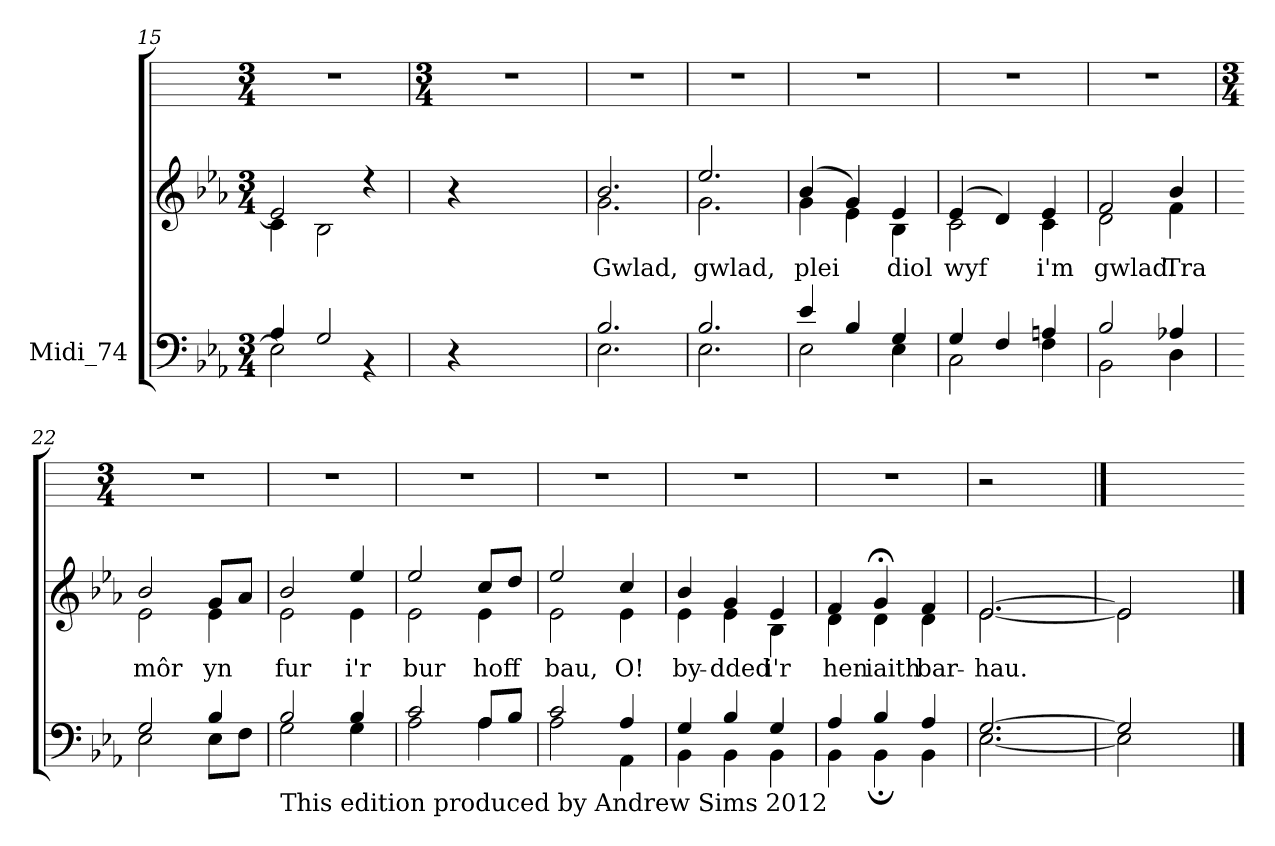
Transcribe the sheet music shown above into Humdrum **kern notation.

**kern	**kern	**text	**kern
*part3	*part2	*part2	*part1
*staff3	*staff2	*staff2	*staff1
*I"Midi_74	*	*	*
*clefF4	*clefG2	*	*
*k[b-e-a-]	*k[b-e-a-]	*	*
*E-:	*E-:	*	*
*M3/4	*M3/4	*	*M3/4
=15	=15	=15	=15
*^	*^	*	*
4A-/	2E-\]	2e-/]	4c\	.	2.r
2G/	.	.	2B-\	.	.
.	4r	4r	.	.	.
*	*	*v	*v	*	*
!!LO:LB:g=z
=16	=16	=16	=16	=16
*	*	*	*	*M3/4
4r	2ryy	4r	.	2.r
2ryy	.	2ryy	.	.
.	4ryy	.	.	.
!!LO:LB:g=z
=17	=17	=17	=17	=17
*	*	*^	*	*
!	!	!	!	!LO:LY:b	!
2.B-/	2.E-\	2.b-/	2.g\	Gwlad,	2.r
=18	=18	=18	=18	=18	=18
!	!	!	!	!LO:LY:b	!
2.B-/	2.E-\	2.ee-/	2.g\	gwlad,	2.r
=19	=19	=19	=19	=19	=19
!	!	!	!	!LO:LY:b	!
4e-/	2E-\	(>4b-/	4g\	plei	2.r
4B-/	.	4g/)	4e-\	.	.
!	!	!	!	!LO:LY:b	!
4G/	4E-\	4e-/	4B-\	diol	.
=20	=20	=20	=20	=20	=20
!	!	!	!	!LO:LY:b	!
4G/	2C\	(>4e-/	2c\	wyf	2.r
4F/	.	4d/)	.	.	.
!	!	!	!	!LO:LY:b	!
4An/	4F\	4e-/	4c\	i'm	.
=21	=21	=21	=21	=21	=21
!	!	!	!	!LO:LY:b	!
2B-/	2BB-\	2f/	2d\	gwlad.	2.r
!	!	!	!	!LO:LY:b	!
4A-X/	4D\	4b-/	4f\	Tra	.
!!LO:LB:g=z
=22	=22	=22	=22	=22	=22
*	*	*	*	*	*M3/4
!	!	!	!	!LO:LY:b	!
2G/	2E-\	2b-/	2e-\	môr	2.r
!	!	!	!	!LO:LY:b	!
4B-/	8E-\L	8g/L	4e-\	yn	.
.	8F\J	8a-/J	.	.	.
!!LO:LB:g=z
=23	=23	=23	=23	=23	=23
!LO:TX:b:t=This edition produced by Andrew Sims 2012	!	!	!	!	!
!	!	!	!	!LO:LY:b	!
2B-/	2G\	2b-/	2e-\	fur	2.r
!	!	!	!	!LO:LY:b	!
4B-/	4G\	4ee-/	4e-\	i'r	.
=24	=24	=24	=24	=24	=24
!	!	!	!	!LO:LY:b	!
2c/	2A-\	2ee-/	2e-\	bur	2.r
!	!	!	!	!LO:LY:b	!
8A-/L	4A-\	8cc/L	4e-\	hoff	.
8B-/J	.	8dd/J	.	.	.
=25	=25	=25	=25	=25	=25
!	!	!	!	!LO:LY:b	!
2c/	2A-\	2ee-/	2e-\	bau,	2.r
!	!	!	!	!LO:LY:b	!
4A-/	4AA-\	4cc/	4e-\	O!	.
=26	=26	=26	=26	=26	=26
!	!	!	!	!LO:LY:b	!
4G/	4BB-\	4b-/	4e-\	by-	2.r
!	!	!	!	!LO:LY:b	!
4B-/	4BB-\	4g/	4e-\	-dded	.
!	!	!	!	!LO:LY:b	!
4G/	4BB-\	4e-/	4B-\	i'r	.
=27	=27	=27	=27	=27	=27
!	!	!	!	!LO:LY:b	!
4A-/	4BB-\	4f/	4d\	hen	2.r
!	!	!	!	!LO:LY:b	!
4B-/	4BB-;\	4g;</	4d\	iaith	.
!	!	!	!	!LO:LY:b	!
4A-/	4BB-\	4f/	4d\	bar-	.
=28	=28	=28	=28	=28	=28
!	!	!	!	!LO:LY:b	!
[2.G/	[2.E-\	[2.e-/	[2.e-\	-hau.	2r
.	.	.	.	.	4ryy
=	=	=	=	==	==
2G/]	2E-\]	2e-/]	2e-\]	.	2.ryy
4ryy	4ryy	4ryy	4ryy	.	.
*v	*v	*	*	*	*
*	*v	*v	*	*
==	==	=	=
*-	*-	*-	*-
